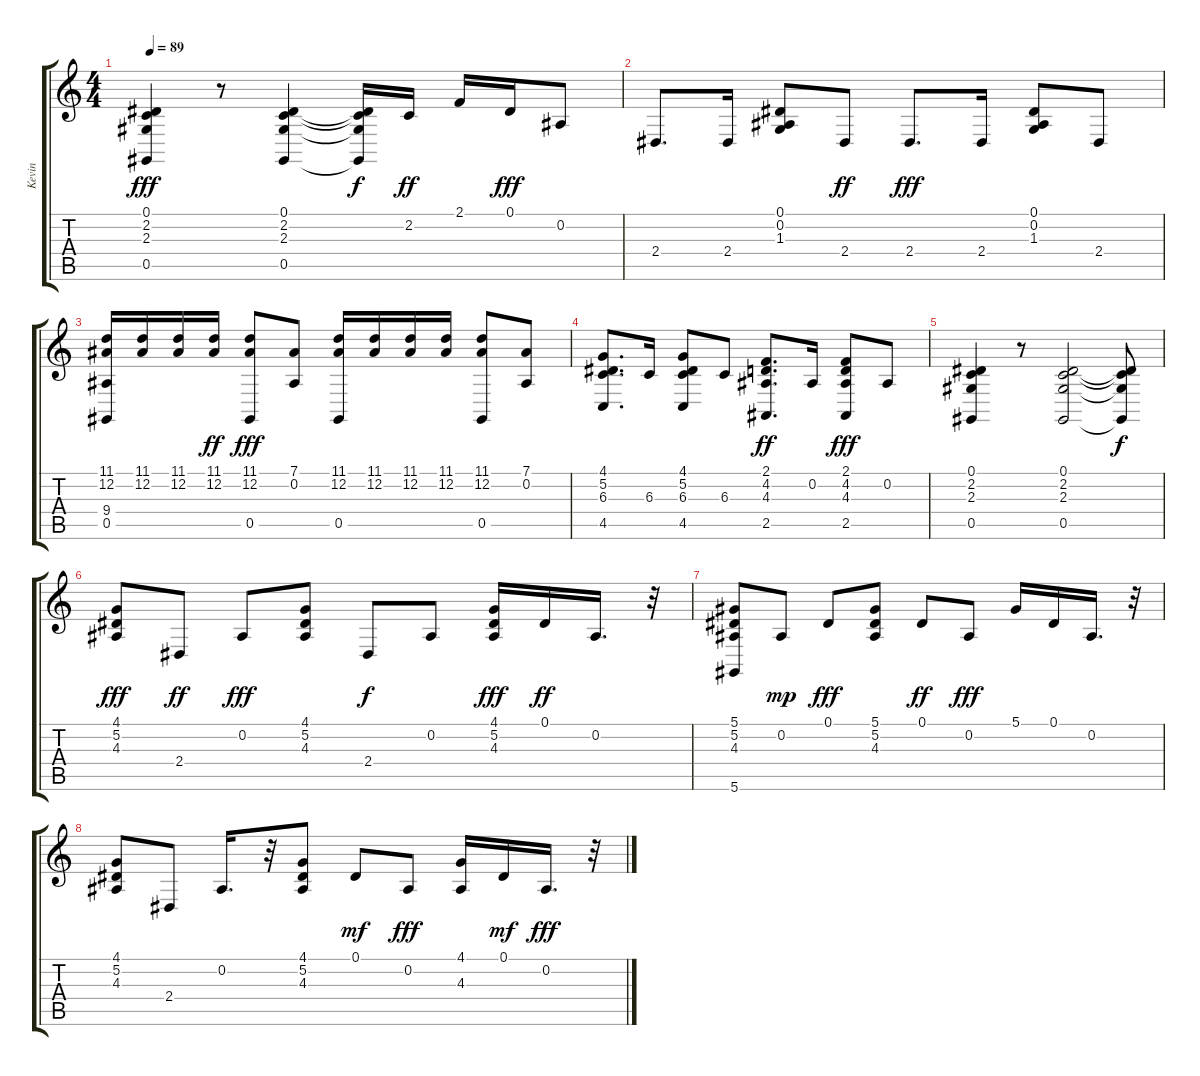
\track ("Kevin" "Kevin") {instrument brightacousticpiano}
\staff {score tabs}
\tuning (Eb4 Bb3 Gb3 Db3 Ab2 Eb2) {hide}
\ts (4 4)
\tempo 89
\clef g2
\ks c
(0.1 2.2 2.3 0.5).4{dy fff} r.8 (0.1 2.2 2.3 0.5).4 (0.1{t} 2.2{t} 2.3{t} 0.5{t}).16{dy f} 2.2.16{dy ff} 2.1.16 0.1.16{dy fff} 0.2.8 |
2.4.8{d} 2.4.16 (0.1 0.2 1.3).8 2.4.8{dy ff} 2.4.8{d dy fff} 2.4.16 (0.1 0.2 1.3).8 2.4.8 |
(11.1 12.2 9.4 0.5).16 (11.1 12.2).16 (11.1 12.2).16 (11.1 12.2).16{dy ff} (11.1 12.2 0.5).8{dy fff} (7.1 0.2).8 (11.1 12.2 0.5).16 (11.1 12.2).16 (11.1 12.2).16 (11.1 12.2).16 (11.1 12.2 0.5).8 (7.1 0.2).8 |
(4.1 5.2 6.3 4.5).8{d} 6.3.16 (4.1 5.2 6.3 4.5).8 6.3.8 (2.1 4.2 4.3 2.5).8{d dy ff} 0.2.16 (2.1 4.2 4.3 2.5).8{dy fff} 0.2.8 |
(0.1 2.2 2.3 0.5).4 r.8 (0.1 2.2 2.3 0.5).2 (0.1{t} 2.2{t} 2.3{t} 0.5{t}).8{dy f} |
(4.1 5.2 4.3).8{dy fff} 2.4.8{dy ff} 0.2.8{dy fff} (4.1 5.2 4.3).8 2.4.8{dy f} 0.2.8 (4.1 5.2 4.3).16{dy fff} 0.1.16{dy ff} 0.2.16{d} r.32 |
(5.1 5.2 4.3 5.6).8 0.2.8{dy mp} 0.1.8{dy fff} (5.1 5.2 4.3).8 0.1.8{dy ff} 0.2.8{dy fff} 5.1.16 0.1.16 0.2.16{d} r.32 |
(4.1 5.2 4.3).8 2.4.8 0.2.16{d} r.32 (4.1 5.2 4.3).8 0.1.8{dy mf} 0.2.8{dy fff} (4.1 4.3).16 0.1.16{dy mf} 0.2.16{d dy fff} r.32
